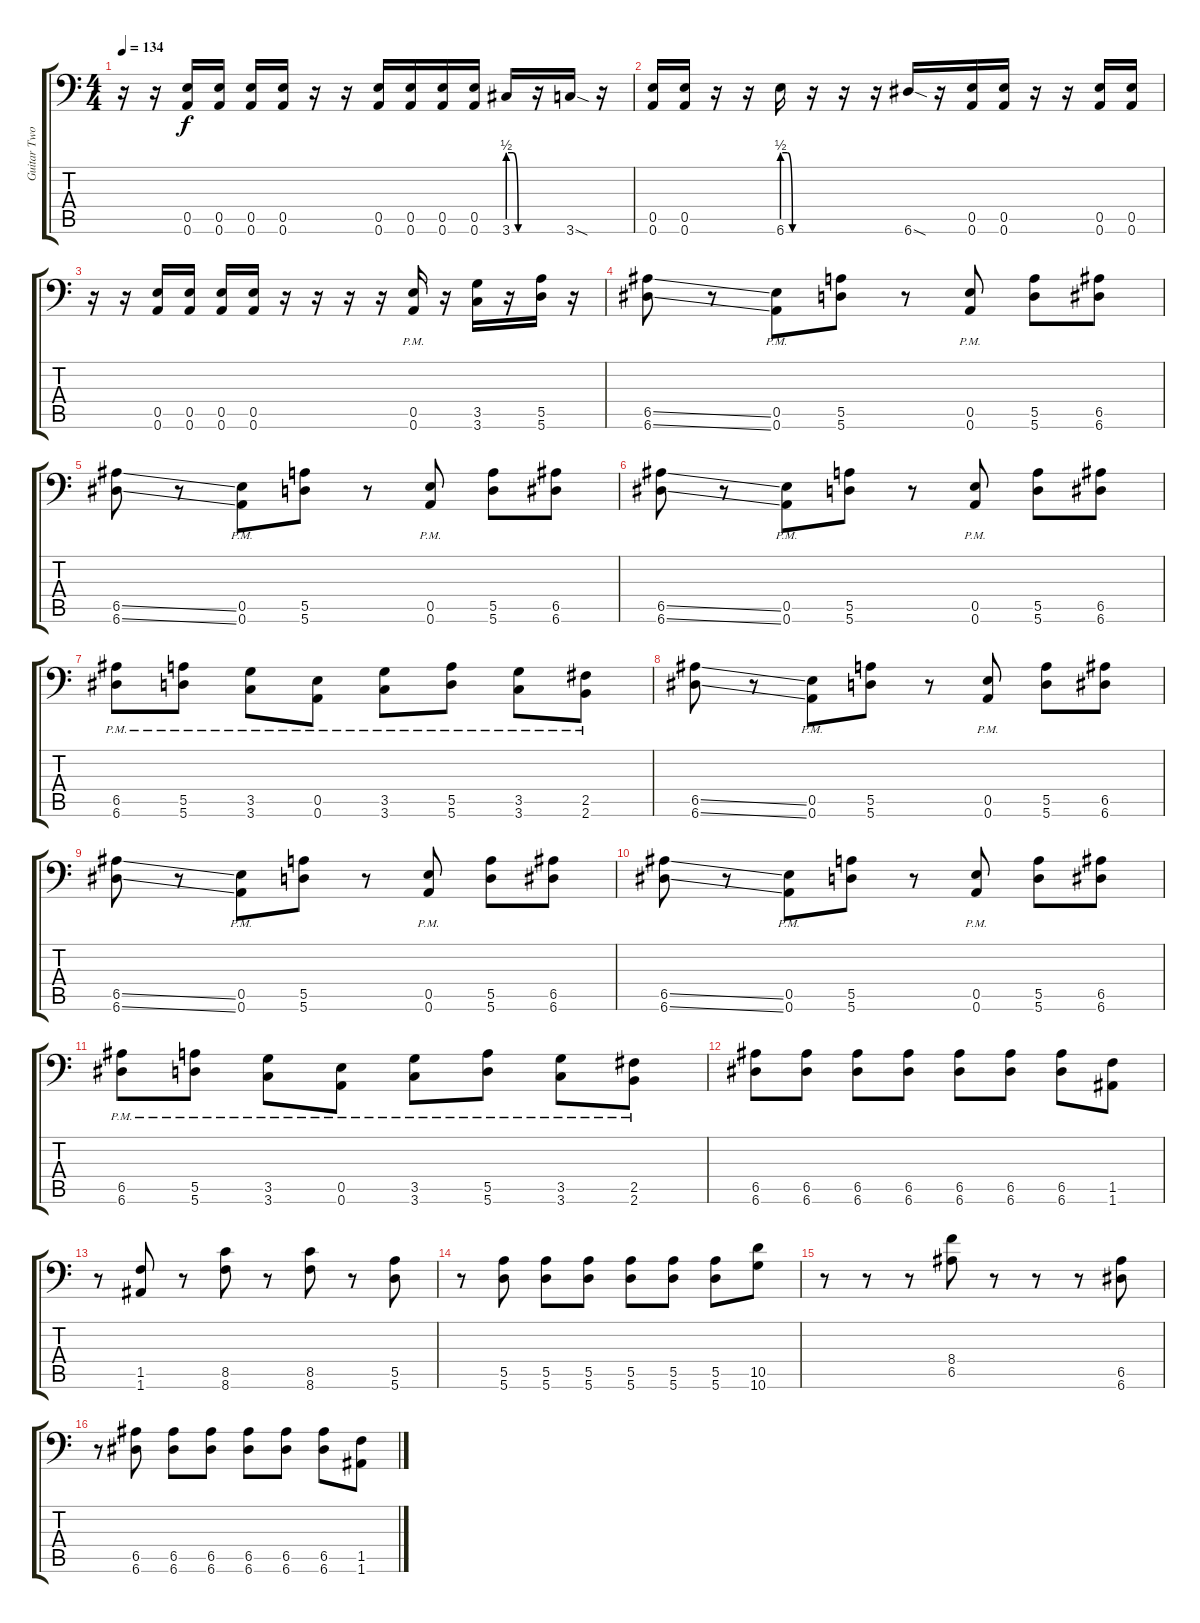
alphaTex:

\track ("Guitar Two" "Guitar Two") {instrument distortionguitar}
\staff {score tabs}
\tuning (B3 Gb3 D3 A2 E2 A1) {hide}
\ts (4 4)
\tempo 134
\clef f4
\ks c
r.16{dy f} r.16 (0.5 0.6).16 (0.5 0.6).16 (0.5 0.6).16 (0.5 0.6).16 r.16 r.16 (0.5 0.6).16 (0.5 0.6).16 (0.5 0.6).16 (0.5 0.6).16 3.6{be (custom 0 2 15 2 30 0 60 0)}.16 r.16 3.6{sod}.16 r.16 |
(0.5 0.6).16 (0.5 0.6).16 r.16 r.16 6.6{be (custom 0 2 15 2 30 0 60 0)}.16 r.16 r.16 r.16 6.6{sod}.16 r.16 (0.5 0.6).16 (0.5 0.6).16 r.16 r.16 (0.5 0.6).16 (0.5 0.6).16 |
r.16 r.16 (0.5 0.6).16 (0.5 0.6).16 (0.5 0.6).16 (0.5 0.6).16 r.16 r.16 r.16 r.16 (0.5{pm} 0.6{pm}).16 r.16 (3.5 3.6).16 r.16 (5.5 5.6).16 r.16 |
(6.5{ss} 6.6{ss}).8 r.8 (0.5{pm} 0.6{pm}).8 (5.5 5.6).8 r.8 (0.5{pm} 0.6{pm}).8 (5.5 5.6).8 (6.5 6.6).8 |
(6.5{ss} 6.6{ss}).8 r.8 (0.5{pm} 0.6{pm}).8 (5.5 5.6).8 r.8 (0.5{pm} 0.6{pm}).8 (5.5 5.6).8 (6.5 6.6).8 |
(6.5{ss} 6.6{ss}).8 r.8 (0.5{pm} 0.6{pm}).8 (5.5 5.6).8 r.8 (0.5{pm} 0.6{pm}).8 (5.5 5.6).8 (6.5 6.6).8 |
(6.5{pm} 6.6{pm}).8 (5.5{pm} 5.6{pm}).8 (3.5{pm} 3.6{pm}).8 (0.5{pm} 0.6{pm}).8 (3.5{pm} 3.6{pm}).8 (5.5{pm} 5.6{pm}).8 (3.5{pm} 3.6{pm}).8 (2.5{pm} 2.6{pm}).8 |
(6.5{ss} 6.6{ss}).8 r.8 (0.5{pm} 0.6{pm}).8 (5.5 5.6).8 r.8 (0.5{pm} 0.6{pm}).8 (5.5 5.6).8 (6.5 6.6).8 |
(6.5{ss} 6.6{ss}).8 r.8 (0.5{pm} 0.6{pm}).8 (5.5 5.6).8 r.8 (0.5{pm} 0.6{pm}).8 (5.5 5.6).8 (6.5 6.6).8 |
(6.5{ss} 6.6{ss}).8 r.8 (0.5{pm} 0.6{pm}).8 (5.5 5.6).8 r.8 (0.5{pm} 0.6{pm}).8 (5.5 5.6).8 (6.5 6.6).8 |
(6.5{pm} 6.6{pm}).8 (5.5{pm} 5.6{pm}).8 (3.5{pm} 3.6{pm}).8 (0.5{pm} 0.6{pm}).8 (3.5{pm} 3.6{pm}).8 (5.5{pm} 5.6{pm}).8 (3.5{pm} 3.6{pm}).8 (2.5{pm} 2.6{pm}).8 |
(6.5 6.6).8 (6.5 6.6).8 (6.5 6.6).8 (6.5 6.6).8 (6.5 6.6).8 (6.5 6.6).8 (6.5 6.6).8 (1.5 1.6).8 |
r.8 (1.5 1.6).8 r.8 (8.5 8.6).8 r.8 (8.5 8.6).8 r.8 (5.5 5.6).8 |
r.8 (5.5 5.6).8 (5.5 5.6).8 (5.5 5.6).8 (5.5 5.6).8 (5.5 5.6).8 (5.5 5.6).8 (10.5 10.6).8 |
r.8 r.8 r.8 (8.4 6.5).8 r.8 r.8 r.8 (6.5 6.6).8 |
r.8 (6.5 6.6).8 (6.5 6.6).8 (6.5 6.6).8 (6.5 6.6).8 (6.5 6.6).8 (6.5 6.6).8 (1.5 1.6).8
